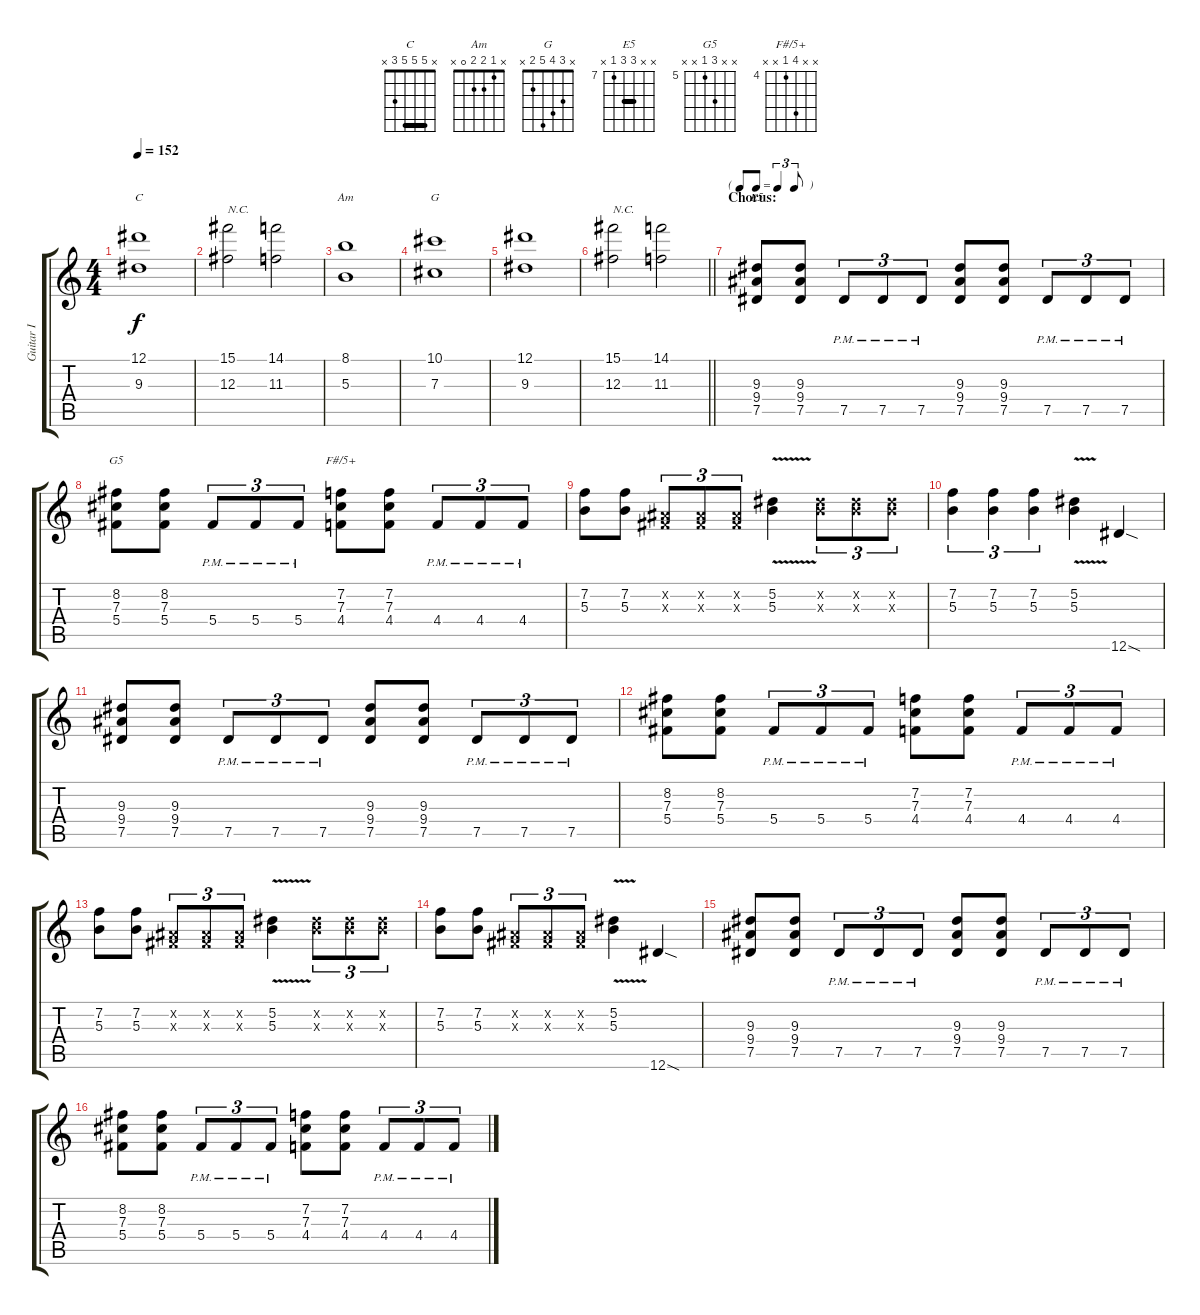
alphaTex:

\track ("Guitar I" "Guitar I") {instrument distortionguitar}
\staff {score tabs}
\tuning (Eb4 Bb3 Gb3 Db3 Ab2 Eb2) {hide}
\chord ("C" x 5 5 5 3 x) {barre 5}
\chord ("Am" x 1 2 2 0 x)
\chord ("G" x 3 4 5 2 x)
\chord ("E5" x x 9 9 7 x) {firstfret 7 barre 9}
\chord ("G5" x x 7 5 x x) {firstfret 5}
\chord ("F#/5+" x x 7 4 x x) {firstfret 4}
\ts (4 4)
\tempo 152
\clef g2
\ks c
(12.1 9.3).1{ch "C" dy f} |
(15.1 12.3).2{txt "N.C."} (14.1 11.3).2 |
(8.1 5.3).1{ch "Am"} |
(10.1 7.3).1{ch "G"} |
(12.1 9.3).1 |
\barLineRight lightlight
(15.1 12.3).2{txt "N.C."} (14.1 11.3).2 |
\tf triplet8th
\section ("" "Chorus:")
(9.3 9.4 7.5).8{ch "E5" instrument distortionguitar} (9.3 9.4 7.5).8 7.5{pm}.8{tu (3 2)} 7.5{pm}.8{tu (3 2)} 7.5{pm}.8{tu (3 2)} (9.3 9.4 7.5).8 (9.3 9.4 7.5).8 7.5{pm}.8{tu (3 2)} 7.5{pm}.8{tu (3 2)} 7.5{pm}.8{tu (3 2)} |
(8.2 7.3 5.4).8{ch "G5"} (8.2 7.3 5.4).8 5.4{pm}.8{tu (3 2)} 5.4{pm}.8{tu (3 2)} 5.4{pm}.8{tu (3 2)} (7.2 7.3 4.4).8{ch "F#/5+"} (7.2 7.3 4.4).8 4.4{pm}.8{tu (3 2)} 4.4{pm}.8{tu (3 2)} 4.4{pm}.8{tu (3 2)} |
(7.2 5.3).8 (7.2 5.3).8 (0.2{x} 0.3{x}).8{tu (3 2)} (0.2{x} 0.3{x}).8{tu (3 2)} (0.2{x} 0.3{x}).8{tu (3 2)} (5.2{v} 5.3).4 (5.2{x} 5.3{x}).8{tu (3 2)} (5.2{x} 5.3{x}).8{tu (3 2)} (5.2{x} 5.3{x}).8{tu (3 2)} |
(7.2 5.3).4{tu (3 2)} (7.2 5.3).4{tu (3 2)} (7.2 5.3).4{tu (3 2)} (5.2{v} 5.3).4 12.6{sod}.4 |
(9.3 9.4 7.5).8 (9.3 9.4 7.5).8 7.5{pm}.8{tu (3 2)} 7.5{pm}.8{tu (3 2)} 7.5{pm}.8{tu (3 2)} (9.3 9.4 7.5).8 (9.3 9.4 7.5).8 7.5{pm}.8{tu (3 2)} 7.5{pm}.8{tu (3 2)} 7.5{pm}.8{tu (3 2)} |
(8.2 7.3 5.4).8 (8.2 7.3 5.4).8 5.4{pm}.8{tu (3 2)} 5.4{pm}.8{tu (3 2)} 5.4{pm}.8{tu (3 2)} (7.2 7.3 4.4).8 (7.2 7.3 4.4).8 4.4{pm}.8{tu (3 2)} 4.4{pm}.8{tu (3 2)} 4.4{pm}.8{tu (3 2)} |
(7.2 5.3).8 (7.2 5.3).8 (0.2{x} 0.3{x}).8{tu (3 2)} (0.2{x} 0.3{x}).8{tu (3 2)} (0.2{x} 0.3{x}).8{tu (3 2)} (5.2{v} 5.3).4 (5.2{x} 5.3{x}).8{tu (3 2)} (5.2{x} 5.3{x}).8{tu (3 2)} (5.2{x} 5.3{x}).8{tu (3 2)} |
(7.2 5.3).8 (7.2 5.3).8 (0.2{x} 0.3{x}).8{tu (3 2)} (0.2{x} 0.3{x}).8{tu (3 2)} (0.2{x} 0.3{x}).8{tu (3 2)} (5.2{v} 5.3).4 12.6{sod}.4 |
(9.3 9.4 7.5).8 (9.3 9.4 7.5).8 7.5{pm}.8{tu (3 2)} 7.5{pm}.8{tu (3 2)} 7.5{pm}.8{tu (3 2)} (9.3 9.4 7.5).8 (9.3 9.4 7.5).8 7.5{pm}.8{tu (3 2)} 7.5{pm}.8{tu (3 2)} 7.5{pm}.8{tu (3 2)} |
(8.2 7.3 5.4).8 (8.2 7.3 5.4).8 5.4{pm}.8{tu (3 2)} 5.4{pm}.8{tu (3 2)} 5.4{pm}.8{tu (3 2)} (7.2 7.3 4.4).8 (7.2 7.3 4.4).8 4.4{pm}.8{tu (3 2)} 4.4{pm}.8{tu (3 2)} 4.4{pm}.8{tu (3 2)}
